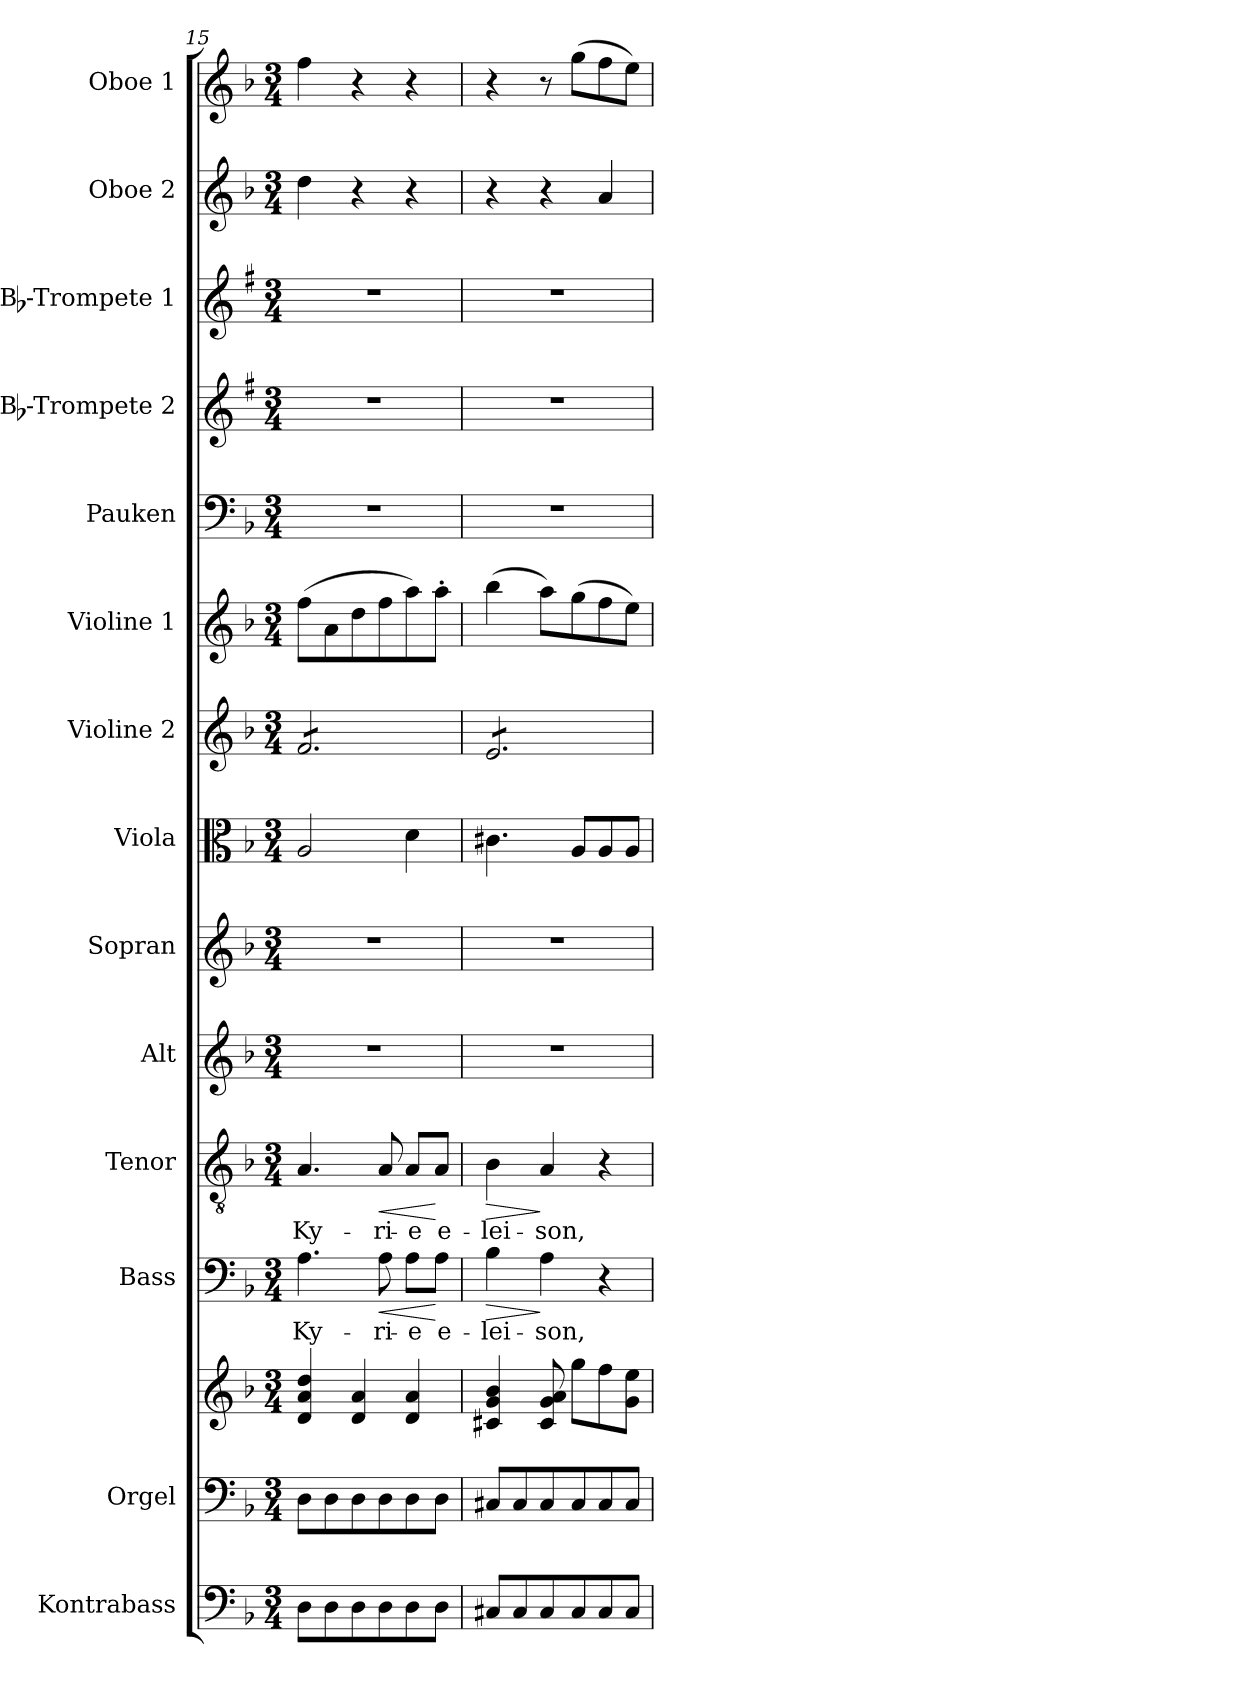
**kern	**kern	**kern	**kern	**text	**dynam	**kern	**text	**dynam	**kern	**kern	**kern	**kern	**kern	**kern	**kern	**kern	**kern	**kern
*part14	*part13	*part13	*part12	*part12	*part12	*part11	*part11	*part11	*part10	*part9	*part8	*part7	*part6	*part5	*part4	*part3	*part2	*part1
*staff15	*staff14	*staff13	*staff12	*staff12	*staff12	*staff11	*staff11	*staff11	*staff10	*staff9	*staff8	*staff7	*staff6	*staff5	*staff4	*staff3	*staff2	*staff1
*I"Kontrabass	*I"Orgel	*	*I"Bass	*	*	*I"Tenor	*	*	*I"Alt	*I"Sopran	*I"Viola	*I"Violine 2	*I"Violine 1	*I"Pauken	*I"Bb-Trompete 2	*I"Bb-Trompete 1	*I"Oboe 2	*I"Oboe 1
*I'Kb.	*I'Org.	*	*I'B.	*	*	*I'T.	*	*	*I'A.	*I'S.	*I'Vla.	*I'Vl. 2	*I'Vl. 1	*I'Pk.	*I'Bb Trp. 2	*I'Bb Trp. 1	*I'Ob. 2	*I'Ob. 1
*clefF4	*clefF4	*clefG2	*clefF4	*	*	*clefGv2	*	*	*clefG2	*clefG2	*clefC3	*clefG2	*clefG2	*clefF4	*clefG2	*clefG2	*clefG2	*clefG2
*ITrd7c12	*	*	*	*	*	*	*	*	*	*	*	*	*	*	*ITrd1c2	*ITrd1c2	*	*
*k[b-]	*k[b-]	*k[b-]	*k[b-]	*	*	*k[b-]	*	*	*k[b-]	*k[b-]	*k[b-]	*k[b-]	*k[b-]	*k[b-]	*k[b-]	*k[b-]	*k[b-]	*k[b-]
*F:	*F:	*F:	*F:	*	*	*F:	*	*	*F:	*F:	*F:	*F:	*F:	*F:	*F:	*F:	*F:	*F:
*M3/4	*M3/4	*M3/4	*M3/4	*	*	*M3/4	*	*	*M3/4	*M3/4	*M3/4	*M3/4	*M3/4	*M3/4	*M3/4	*M3/4	*M3/4	*M3/4
=15	=15	=15	=15	=15	=15	=15	=15	=15	=15	=15	=15	=15	=15	=15	=15	=15	=15	=15
!	!	!	!	!LO:LY:b	!	!	!LO:LY:b	!	!	!	!	!	!	!	!	!	!	!
*	*	*	*	*	*	*	*	*	*	*	*	*tremolo	*	*	*	*	*	*
8DD\L	8D\L	4d/ 4a/ 4dd/	4.A\	Ky-	.	4.A/	Ky-	.	2.r	2.r	2A/	8f/L	(>8ff\L	2.r	2.r	2.r	4dd\	4ff\
8DD\	8D\	.	.	.	.	.	.	.	.	.	.	8f/	8a\	.	.	.	.	.
8DD\	8D\	4d/ 4a/	.	.	.	.	.	.	.	.	.	8f/	8dd\	.	.	.	4r	4r
!	!	!	!	!LO:LY:b	!LO:HP:b	!	!LO:LY:b	!LO:HP:b	!	!	!	!	!	!	!	!	!	!
8DD\	8D\	.	8A\	-ri-	<	8A/	-ri-	<	.	.	.	8f/	8ff\	.	.	.	.	.
!	!	!	!	!LO:LY:b	!	!	!LO:LY:b	!	!	!	!	!	!	!	!	!	!	!
8DD\	8D\	4d/ 4a/	8A\L	-e	.	8A/L	-e	.	.	.	4d\	8f/	8aa\)	.	.	.	4r	4r
!	!	!	!	!LO:LY:b	!	!	!LO:LY:b	!	!	!	!	!	!	!	!	!	!	!
8DD\J	8D\J	.	8A\J	e-	[	8A/J	e-	[	.	.	.	8f/J	8aa'>\J	.	.	.	.	.
=16	=16	=16	=16	=16	=16	=16	=16	=16	=16	=16	=16	=16	=16	=16	=16	=16	=16	=16
!	!	!	!	!LO:LY:b	!LO:HP:b	!	!LO:LY:b	!LO:HP:b	!	!	!	!	!	!	!	!	!	!
8CC#X/L	8C#X/L	4c#X/ 4g/ 4b-/	4B-\	-lei-	>	4B-\	-lei-	>	2.r	2.r	4.c#X\	8e/L	(>4bb-\	2.r	2.r	2.r	4r	4r
8CC#/	8C#/	.	.	.	.	.	.	.	.	.	.	8e/	.	.	.	.	.	.
!	!	!	!	!LO:LY:b	!	!	!LO:LY:b	!	!	!	!	!	!	!	!	!	!	!
8CC#/	8C#/	8c#/ 8g/ 8a/	4A\	-son,	]	4A/	-son,	]	.	.	.	8e/	8aa\L)	.	.	.	4r	8r
8CC#/	8C#/	8gg\L	.	.	.	.	.	.	.	.	8A/L	8e/	(>8gg\	.	.	.	.	(>8gg\L
8CC#/	8C#/	8ff\	4r	.	.	4r	.	.	.	.	8A/	8e/	8ff\	.	.	.	4a/	8ff\
8CC#/J	8C#/J	8g\ 8ee\J	.	.	.	.	.	.	.	.	8A/J	8e/J	8ee\J)	.	.	.	.	8ee\J)
*	*	*	*	*	*	*	*	*	*	*	*	*Xtremolo	*	*	*	*	*	*
=	=	=	=	=	=	=	=	=	=	=	=	=	=	=	=	=	=	=
*-	*-	*-	*-	*-	*-	*-	*-	*-	*-	*-	*-	*-	*-	*-	*-	*-	*-	*-
